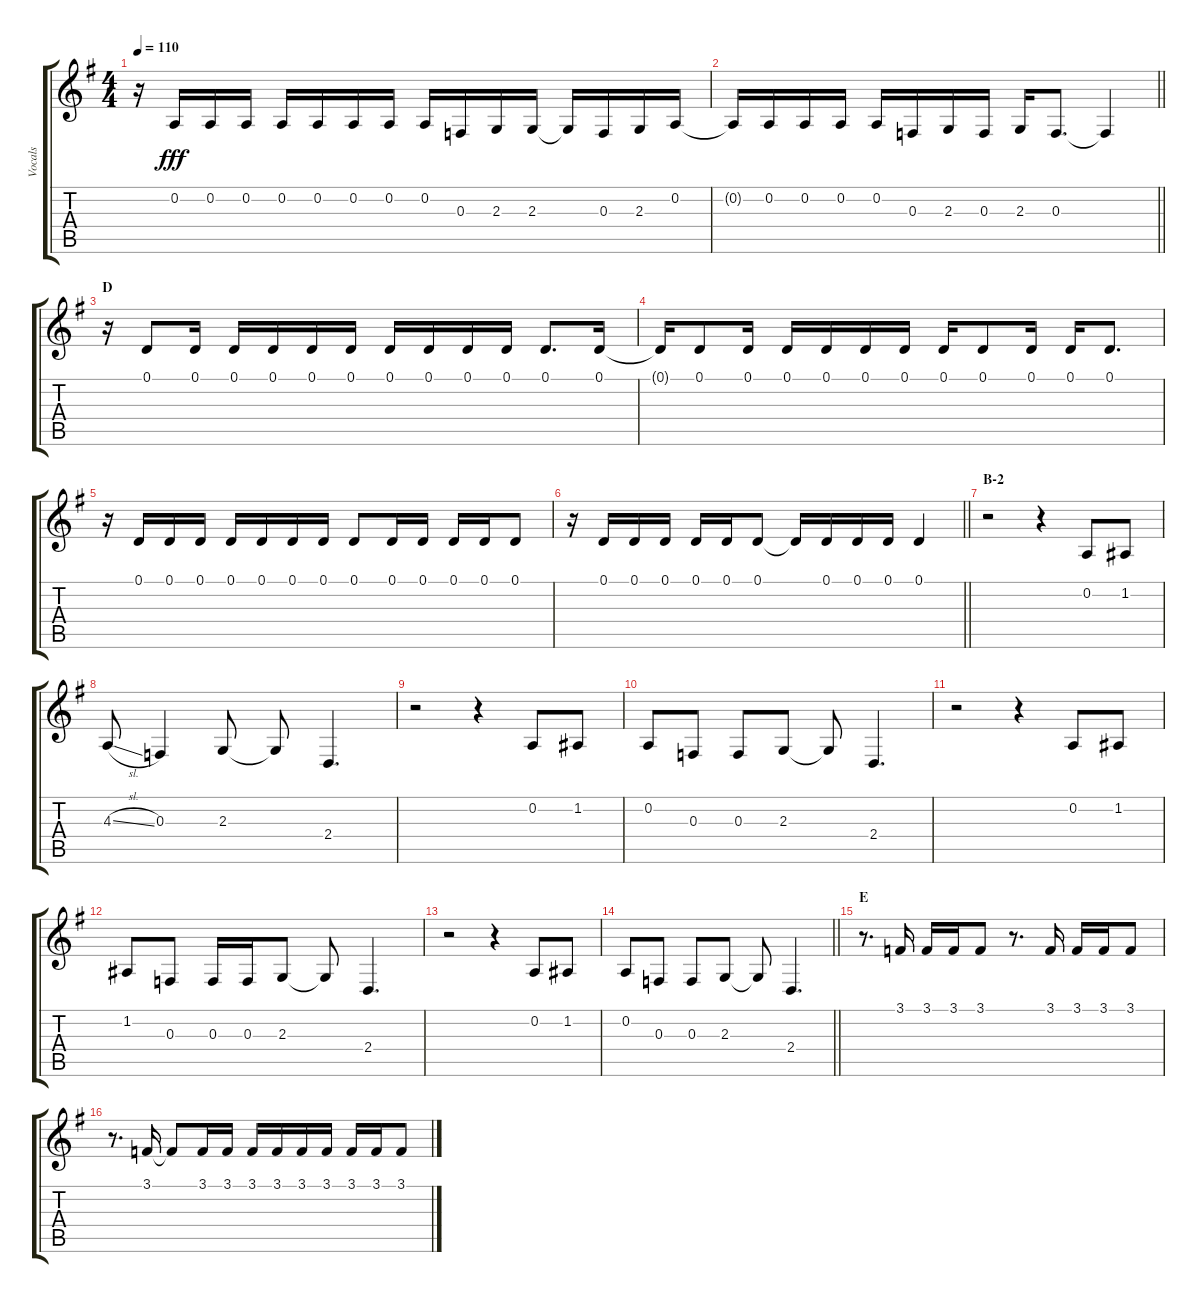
\track ("Vocals" "Vocals") {instrument voiceoohs}
\staff {score tabs}
\tuning (D4 A3 F3 C3 G2 D2) {hide}
\ts (4 4)
\tempo 110
\clef g2
\ks g
r.16{dy fff} 0.2.16 0.2.16 0.2.16 0.2.16 0.2.16 0.2.16 0.2.16 0.2.16 0.3.16 2.3.16 2.3.16 2.3{t}.16 0.3.16 2.3.16 0.2.16 |
\barLineRight lightlight
0.2{t}.16 0.2.16 0.2.16 0.2.16 0.2.16 0.3.16 2.3.16 0.3.16 2.3.16 0.3.8{d} 0.3{t}.4 |
\section ("" "D")
r.16 0.1.8 0.1.16 0.1.16 0.1.16 0.1.16 0.1.16 0.1.16 0.1.16 0.1.16 0.1.16 0.1.8{d} 0.1.16 |
0.1{t}.16 0.1.8 0.1.16 0.1.16 0.1.16 0.1.16 0.1.16 0.1.16 0.1.8 0.1.16 0.1.16 0.1.8{d} |
r.16 0.1.16 0.1.16 0.1.16 0.1.16 0.1.16 0.1.16 0.1.16 0.1.8 0.1.16 0.1.16 0.1.16 0.1.16 0.1.8 |
\barLineRight lightlight
r.16 0.1.16 0.1.16 0.1.16 0.1.16 0.1.16 0.1.8 0.1{t}.16 0.1.16 0.1.16 0.1.16 0.1.4 |
\section ("" "B-2")
r.2 r.4 0.2.8 1.2.8 |
4.3{sl}.8 0.3.4 2.3.8 2.3{t}.8 2.4.4{d} |
r.2 r.4 0.2.8 1.2.8 |
0.2.8 0.3.8 0.3.8 2.3.8 2.3{t}.8 2.4.4{d} |
r.2 r.4 0.2.8 1.2.8 |
1.2.8 0.3.8 0.3.16 0.3.16 2.3.8 2.3{t}.8 2.4.4{d} |
r.2 r.4 0.2.8 1.2.8 |
\barLineRight lightlight
0.2.8 0.3.8 0.3.8 2.3.8 2.3{t}.8 2.4.4{d} |
\section ("" "E")
r.8{d} 3.1.16 3.1.16 3.1.16 3.1.8 r.8{d} 3.1.16 3.1.16 3.1.16 3.1.8 |
r.8{d} 3.1.16 3.1{t}.8 3.1.16 3.1.16 3.1.16 3.1.16 3.1.16 3.1.16 3.1.16 3.1.16 3.1.8
